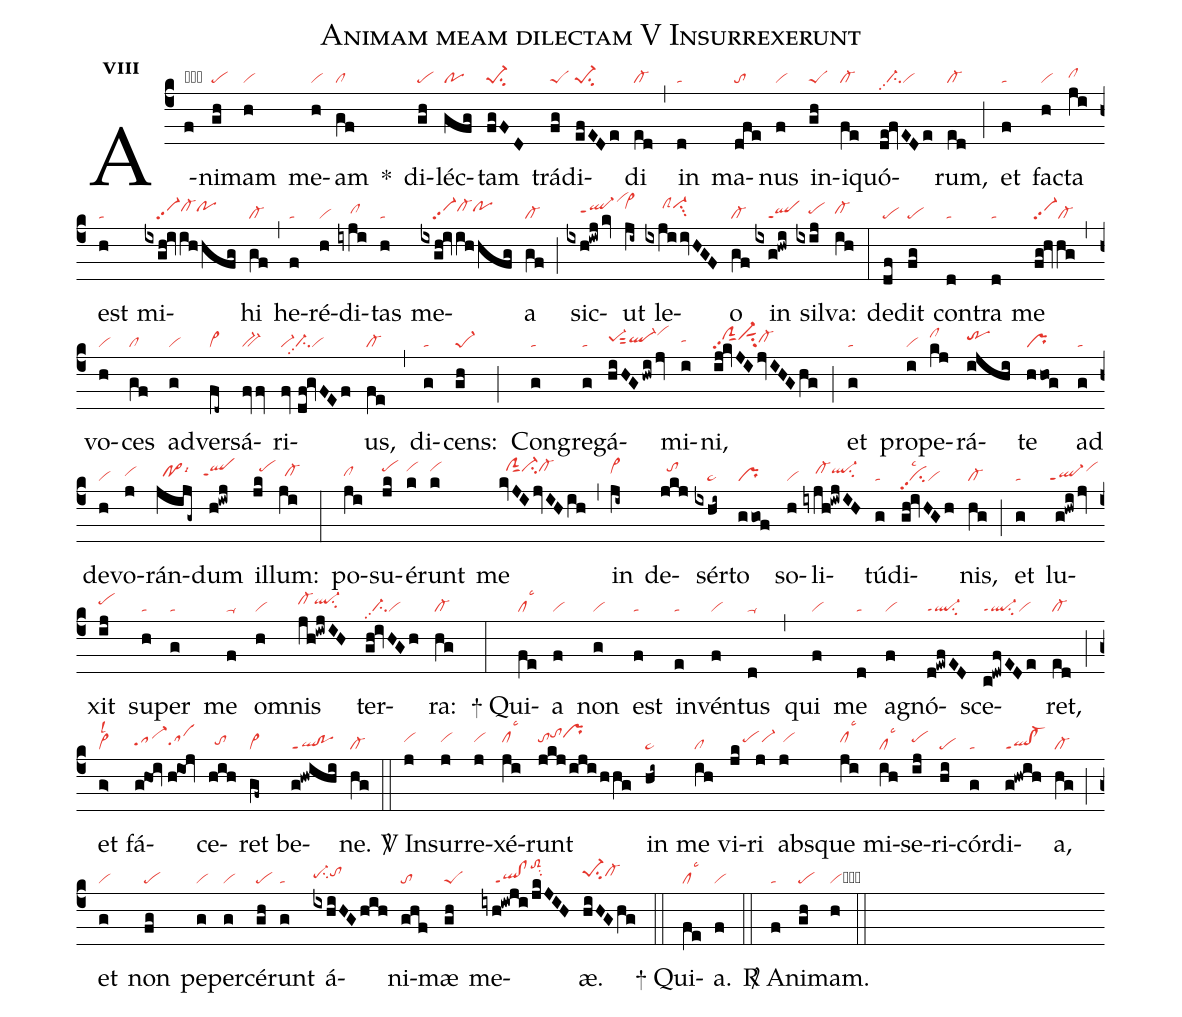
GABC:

name:Animam meam dilectam V Insurrexerunt;
office-part:re;
mode:8;
nabc-lines:1;
%%
initial-style: 1;
name: Animam meam dilectam;
mode: 8;
office-part: Responsorium;
annotation: Resp.;
annotation: viii;
nabc-lines:1;
%%
(c4) A(f|obta)ni(gh|pe)mam(h|vi) me(h|vi)am(gf|cl) <sp>*</sp>() di(gh|pe)léc(gfg|po)tam(fgFD|pe-1su2) trá(fg|peS)di(efEDe|pe-1su2)di(ed|cl-) (,) in(d|ta) ma(dfe|to)nus(f|vi) in(gh|peS)i(fe|cl-)quó(de!fvEDe|//ci-pp2vi)rum,(ed|cl-) (;) et(f|ta) fac(h|vi)ta(ji|clhh) est(h|ta) mi(ixgh!ivihhfg|////vi-pp2cl-hipohi)hi(gf|cl-) (,) he(f|ta)ré(h|vi)di(iyji|////clhh)tas(h|ta) me(ixgh!ivihhfg|////vi-pp2cl-hipohi)a(gf|cl-) (;) sic(ixh!iwj/kv|////ql-hhppt1vihm)ut(ji~|vi>hj) le(ixjiivHGF|/////clShjvi-hjsu3)o(gf|cl-) in(ixg!hwi|////qlppt1) sil(ixij|////pehh)va:(ih|cl-hh) (:) de(df|pe)dit(fg|pe) con(d|ta)tra(d|ta) me(fg!hvhg|vi-pp2cl-) (,) vo(h|vi)ces(gf|cl) ad(g|vi)ver(fd~~|vi>)sá(fvfv|bv-)ri(fv//df!gvFEf|vi-ci-pp2vi)us,(fe|cl-) (,) di(g|ta)cens:(gh|pe-1) (;) Con(g|ta)gre(g|ta)gá(hiHGhwi/jv|pe-1hhsut2ql-hhvihk)mi(i|tahh)ni,(ij!kvJIjvIHGhg|clShisut1pp2vi-hisut1su2cl-hh) (;) et(g|ta) pro(i|vi)pe(kj|clhj)rá(ijhi|trhi)te(hhog|pr) ad(g|ta) de(h|vi)vo(j|vihh)rán(jijg~|//po>hhlsi6)dum(h!iwj|``qlhhppt1) il(jk|//pehj)lum:(ji|//cl-hh) (:) po(ji|clhh)su(jk|pehj)é(k|vihj)runt(k|vihj) me(kvJIjvIHih|//clShjsut1ci-hjcl-hj) (,) in(ji~|vi>hi) de(jkj|//tohj)sér(ixhi~|////pe~)to(ggof|pr) so(h|vi)li(iyjh!iwjIH|////cl-hiql-hisu2)tú(g|ta)di(gh!ivHGh|cipp2lsc2vi)nis,(hg|cl-) (;) et(g|ta) lu(g!hwi/jv|``ql-ppt1vihj)xit(ij|pehi) su(h|ta)per(g|ta) me(f|ta-) om(h|vi)nis(jh!iwjIH|cl-hiql-hisu2) ter(gh!ivHGh|//ci-pp2vi)ra:(hg|cl-) (:)
<sp>+</sp> Qui(fe|cllsc3)a(f|vi) non(g|vi) est(f|ta) in(e|ta)vén(f|vi)tus(d|ta-) (,) qui(f|vi) me(d|ta) ag(f|vi)nó(d!ewfED|ql-ppt1su2)sce(c!dwfEDe|ql-ppt1su2vi)ret,(ed|cl-) (;) et(g>|vi>lsl2) fá(g!hoi//h!ioj|sa-hhsahh)ce(hih|//tohh)ret(gf~|vi>) be(g!hwihi|ql!poppt1)ne.(hg|cl-) (::)

<sp>V/</sp> In(j|vihi)sur(j|vihi)re(j|vihi)xé(ji|clhilsc3)runt(jkjijihhg|tohitohkprhk) in(hi~|pe~) me(ih|cl) vi(jk|////pehi)ri(j|//vi-hi) abs(j|/vihi)que(ji|clhilsc3) mi(ih|cllsc3)se(ij|pehi)ri(hi|pe)cór(g|ta)di(g!hwih|ql!cl-ppt1)a,(hg|cl-) (;) et(g|vi) non(fg|pe) pe(g|vi)per(g|vi)cé(gh|pe)runt(g|ta) á(ixhiHGhih|pe-hhsu2tohi)ni(ghf|to)mæ(gh|peS) me(iyh!iwji/jkJIH|////ql!clppt1toS2hlsu2)æ.(hiHGhg|pe-1hisu2cl-hi) (::) <sp>+</sp> Qui(fe|cllsc3)a.(f|vi) (::) <sp>R/</sp> A(f|ta)ni(gh|pe)mam.(h|vicb) (::)
